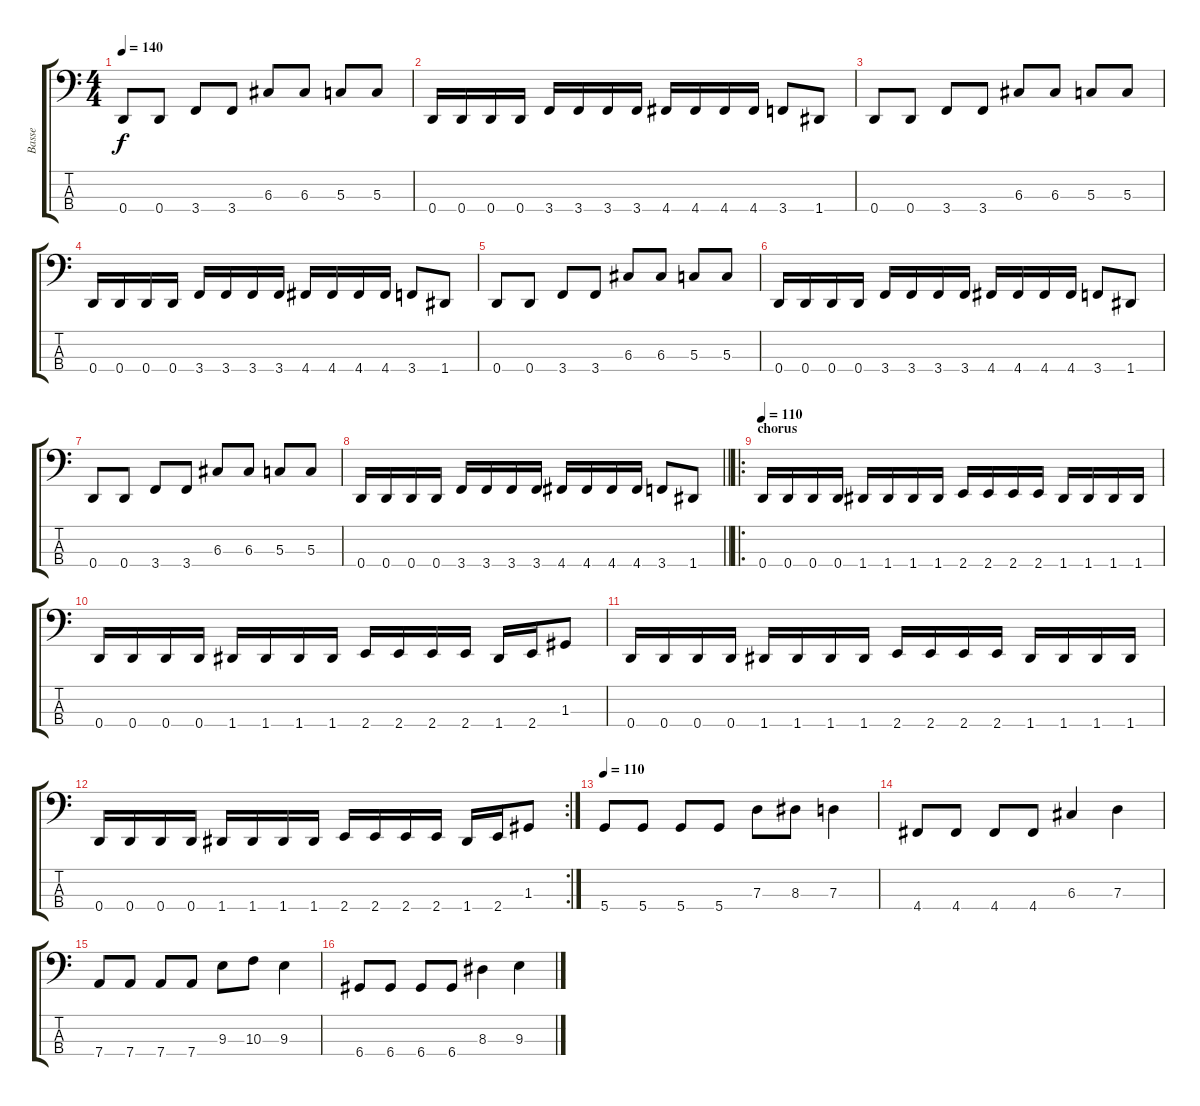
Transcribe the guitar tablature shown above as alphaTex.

\track ("Basse" "Basse") {instrument electricbassfinger}
\staff {score tabs}
\tuning (F2 C2 G1 D1) {hide}
\ts (4 4)
\tempo 140
\clef f4
\ks c
0.4.8{dy f} 0.4.8 3.4.8 3.4.8 6.3.8 6.3.8 5.3.8 5.3.8 |
0.4.16 0.4.16 0.4.16 0.4.16 3.4.16 3.4.16 3.4.16 3.4.16 4.4.16 4.4.16 4.4.16 4.4.16 3.4.8 1.4.8 |
0.4.8 0.4.8 3.4.8 3.4.8 6.3.8 6.3.8 5.3.8 5.3.8 |
0.4.16 0.4.16 0.4.16 0.4.16 3.4.16 3.4.16 3.4.16 3.4.16 4.4.16 4.4.16 4.4.16 4.4.16 3.4.8 1.4.8 |
0.4.8 0.4.8 3.4.8 3.4.8 6.3.8 6.3.8 5.3.8 5.3.8 |
0.4.16 0.4.16 0.4.16 0.4.16 3.4.16 3.4.16 3.4.16 3.4.16 4.4.16 4.4.16 4.4.16 4.4.16 3.4.8 1.4.8 |
0.4.8 0.4.8 3.4.8 3.4.8 6.3.8 6.3.8 5.3.8 5.3.8 |
\barLineRight lightlight
0.4.16 0.4.16 0.4.16 0.4.16 3.4.16 3.4.16 3.4.16 3.4.16 4.4.16 4.4.16 4.4.16 4.4.16 3.4.8 1.4.8 |
\ro
\section ("" "chorus")
\tempo 110
0.4.16 0.4.16 0.4.16 0.4.16 1.4.16 1.4.16 1.4.16 1.4.16 2.4.16 2.4.16 2.4.16 2.4.16 1.4.16 1.4.16 1.4.16 1.4.16 |
0.4.16 0.4.16 0.4.16 0.4.16 1.4.16 1.4.16 1.4.16 1.4.16 2.4.16 2.4.16 2.4.16 2.4.16 1.4.16 2.4.16 1.3.8 |
0.4.16 0.4.16 0.4.16 0.4.16 1.4.16 1.4.16 1.4.16 1.4.16 2.4.16 2.4.16 2.4.16 2.4.16 1.4.16 1.4.16 1.4.16 1.4.16 |
\rc 2
0.4.16 0.4.16 0.4.16 0.4.16 1.4.16 1.4.16 1.4.16 1.4.16 2.4.16 2.4.16 2.4.16 2.4.16 1.4.16 2.4.16 1.3.8 |
\tempo 110
5.4.8 5.4.8 5.4.8 5.4.8 7.3.8 8.3.8 7.3.4 |
4.4.8 4.4.8 4.4.8 4.4.8 6.3.4 7.3.4 |
7.4.8 7.4.8 7.4.8 7.4.8 9.3.8 10.3.8 9.3.4 |
6.4.8 6.4.8 6.4.8 6.4.8 8.3.4 9.3.4
